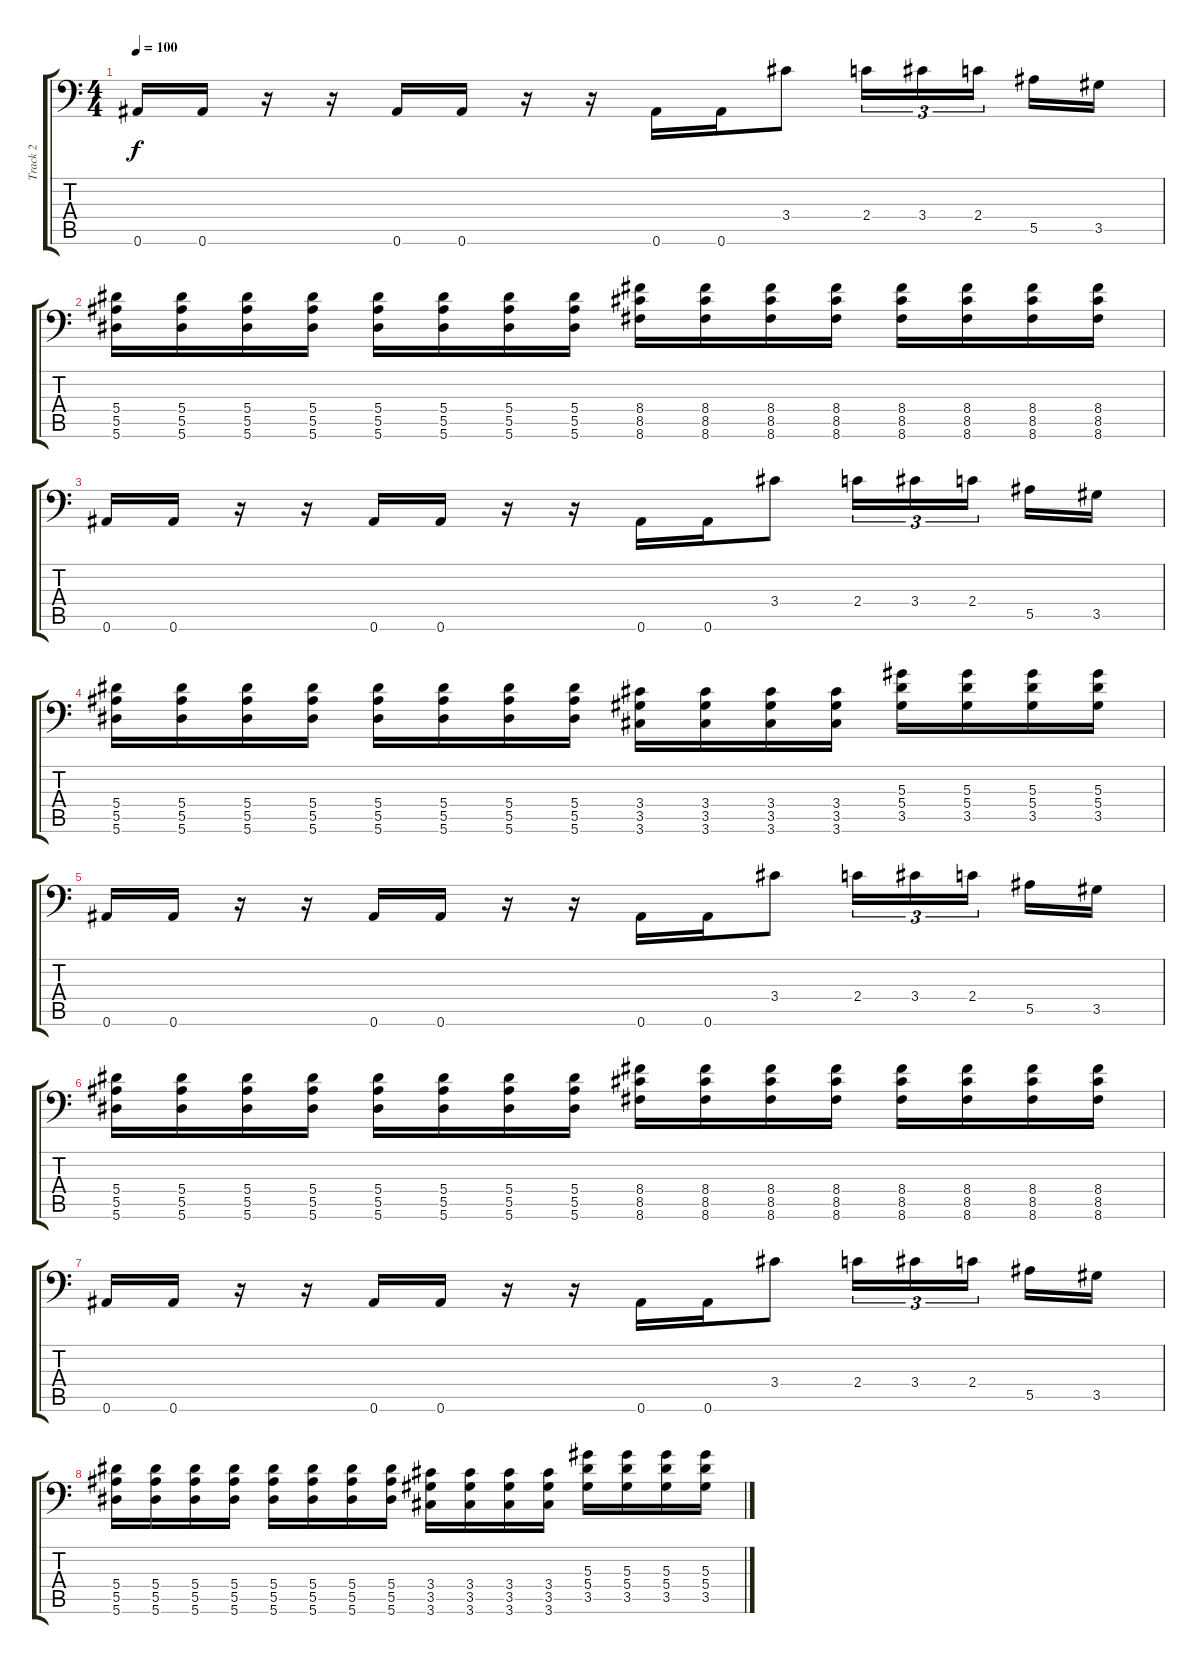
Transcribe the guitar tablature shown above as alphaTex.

\track ("Track 2" "Track 2") {instrument distortionguitar}
\staff {score tabs}
\tuning (C4 G3 Eb3 Bb2 F2 Bb1) {hide}
\ts (4 4)
\tempo 100
\clef f4
\ks c
0.6.16{dy f} 0.6.16 r.16 r.16 0.6.16 0.6.16 r.16 r.16 0.6.16 0.6.16 3.4.8 2.4.16{tu (3 2)} 3.4.16{tu (3 2)} 2.4.16{tu (3 2) beam splitsecondary} 5.5.16 3.5.16 |
(5.4 5.5 5.6).16 (5.4 5.5 5.6).16 (5.4 5.5 5.6).16 (5.4 5.5 5.6).16 (5.4 5.5 5.6).16 (5.4 5.5 5.6).16 (5.4 5.5 5.6).16 (5.4 5.5 5.6).16 (8.4 8.5 8.6).16 (8.4 8.5 8.6).16 (8.4 8.5 8.6).16 (8.4 8.5 8.6).16 (8.4 8.5 8.6).16 (8.4 8.5 8.6).16 (8.4 8.5 8.6).16 (8.4 8.5 8.6).16 |
0.6.16 0.6.16 r.16 r.16 0.6.16 0.6.16 r.16 r.16 0.6.16 0.6.16 3.4.8 2.4.16{tu (3 2)} 3.4.16{tu (3 2)} 2.4.16{tu (3 2) beam splitsecondary} 5.5.16 3.5.16 |
(5.4 5.5 5.6).16 (5.4 5.5 5.6).16 (5.4 5.5 5.6).16 (5.4 5.5 5.6).16 (5.4 5.5 5.6).16 (5.4 5.5 5.6).16 (5.4 5.5 5.6).16 (5.4 5.5 5.6).16 (3.4 3.5 3.6).16 (3.4 3.5 3.6).16 (3.4 3.5 3.6).16 (3.4 3.5 3.6).16 (5.3 5.4 3.5).16 (5.3 5.4 3.5).16 (5.3 5.4 3.5).16 (5.3 5.4 3.5).16 |
0.6.16 0.6.16 r.16 r.16 0.6.16 0.6.16 r.16 r.16 0.6.16 0.6.16 3.4.8 2.4.16{tu (3 2)} 3.4.16{tu (3 2)} 2.4.16{tu (3 2) beam splitsecondary} 5.5.16 3.5.16 |
(5.4 5.5 5.6).16 (5.4 5.5 5.6).16 (5.4 5.5 5.6).16 (5.4 5.5 5.6).16 (5.4 5.5 5.6).16 (5.4 5.5 5.6).16 (5.4 5.5 5.6).16 (5.4 5.5 5.6).16 (8.4 8.5 8.6).16 (8.4 8.5 8.6).16 (8.4 8.5 8.6).16 (8.4 8.5 8.6).16 (8.4 8.5 8.6).16 (8.4 8.5 8.6).16 (8.4 8.5 8.6).16 (8.4 8.5 8.6).16 |
0.6.16 0.6.16 r.16 r.16 0.6.16 0.6.16 r.16 r.16 0.6.16 0.6.16 3.4.8 2.4.16{tu (3 2)} 3.4.16{tu (3 2)} 2.4.16{tu (3 2) beam splitsecondary} 5.5.16 3.5.16 |
(5.4 5.5 5.6).16 (5.4 5.5 5.6).16 (5.4 5.5 5.6).16 (5.4 5.5 5.6).16 (5.4 5.5 5.6).16 (5.4 5.5 5.6).16 (5.4 5.5 5.6).16 (5.4 5.5 5.6).16 (3.4 3.5 3.6).16 (3.4 3.5 3.6).16 (3.4 3.5 3.6).16 (3.4 3.5 3.6).16 (5.3 5.4 3.5).16 (5.3 5.4 3.5).16 (5.3 5.4 3.5).16 (5.3 5.4 3.5).16
